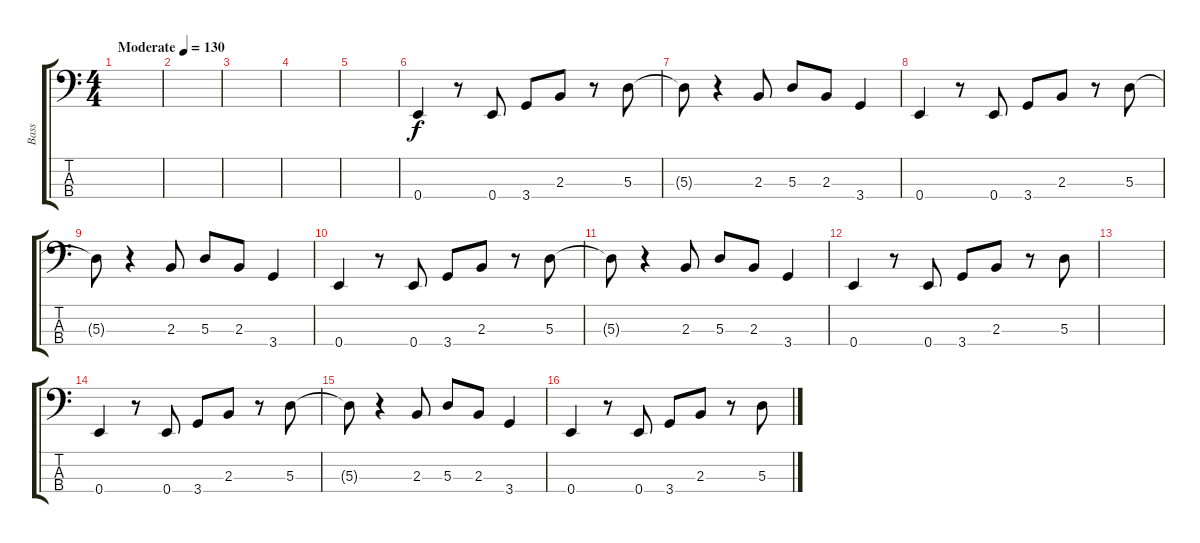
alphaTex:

\track ("Bass" "Bass") {instrument slapbass2}
\staff {score tabs}
\tuning (G2 D2 A1 E1) {hide}
\ts (4 4)
\tempo (130 "Moderate")
\clef f4
\ks c
|
|
|
|
|
0.4.4 r.8 0.4.8 3.4.8 2.3.8 r.8 5.3.8 |
5.3{t}.8 r.4 2.3.8 5.3.8 2.3.8 3.4.4 |
0.4.4 r.8 0.4.8 3.4.8 2.3.8 r.8 5.3.8 |
5.3{t}.8 r.4 2.3.8 5.3.8 2.3.8 3.4.4 |
0.4.4 r.8 0.4.8 3.4.8 2.3.8 r.8 5.3.8 |
5.3{t}.8 r.4 2.3.8 5.3.8 2.3.8 3.4.4 |
0.4.4 r.8 0.4.8 3.4.8 2.3.8 r.8 5.3.8 |
|
0.4.4 r.8 0.4.8 3.4.8 2.3.8 r.8 5.3.8 |
5.3{t}.8 r.4 2.3.8 5.3.8 2.3.8 3.4.4 |
0.4.4 r.8 0.4.8 3.4.8 2.3.8 r.8 5.3.8
